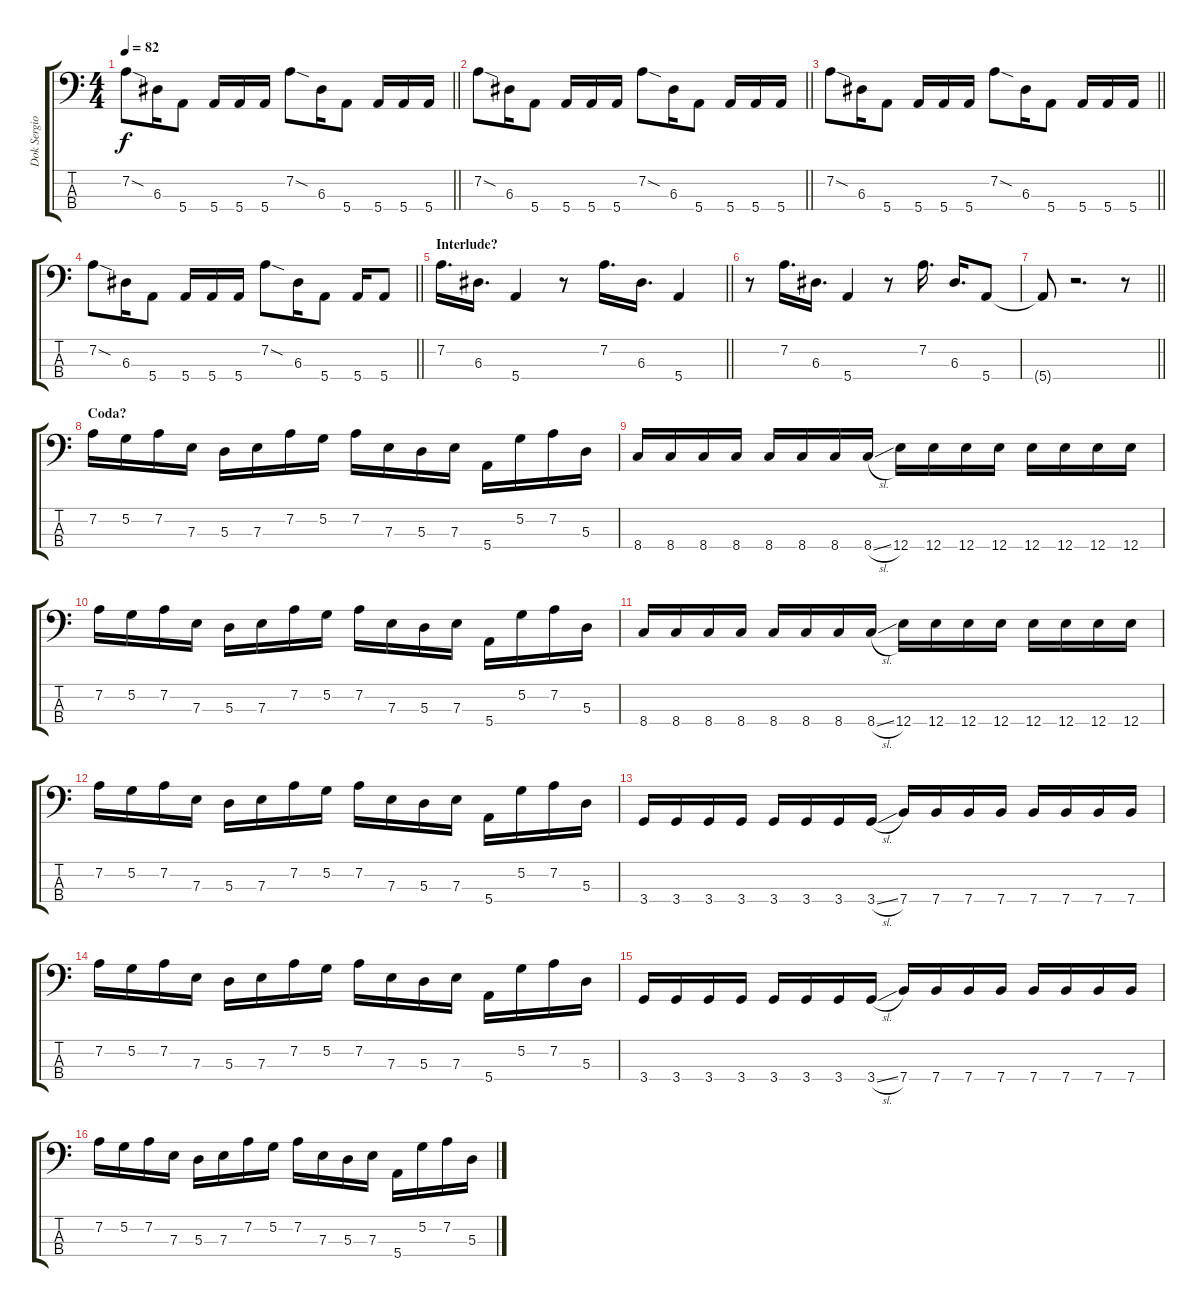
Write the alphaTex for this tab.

\track ("Dok Sergio(Bass)" "Dok Sergio") {instrument electricbassfinger}
\staff {score tabs}
\tuning (G2 D2 A1 E1) {hide}
\ts (4 4)
\section ("" "")
\tempo 82
\clef f4
\barLineRight lightlight
\ks c
7.2{sod}.8{dy f} 6.3.16 5.4.8 5.4.16 5.4.16 5.4.16 7.2{sod}.8 6.3.16 5.4.8 5.4.16 5.4.16 5.4.16 |
\barLineRight lightlight
7.2{sod}.8 6.3.16 5.4.8 5.4.16 5.4.16 5.4.16 7.2{sod}.8 6.3.16 5.4.8 5.4.16 5.4.16 5.4.16 |
\barLineRight lightlight
7.2{sod}.8 6.3.16 5.4.8 5.4.16 5.4.16 5.4.16 7.2{sod}.8 6.3.16 5.4.8 5.4.16 5.4.16 5.4.16 |
\barLineRight lightlight
7.2{sod}.8 6.3.16 5.4.8 5.4.16 5.4.16 5.4.16 7.2{sod}.8 6.3.16 5.4.8 5.4.16 5.4.8 |
\section ("" "Interlude?")
\barLineRight lightlight
7.2.16{d} 6.3.16{d} 5.4.4 r.8 7.2.16{d} 6.3.16{d} 5.4.4 |
r.8 7.2.16{d} 6.3.16{d} 5.4.4 r.8 7.2.16{d} 6.3.16{d} 5.4.8 |
\barLineRight lightlight
5.4{t}.8 r.2{d} r.8 |
\section ("" "Coda?")
7.2.16 5.2.16 7.2.16 7.3.16 5.3.16 7.3.16 7.2.16 5.2.16 7.2.16 7.3.16 5.3.16 7.3.16 5.4.16 5.2.16 7.2.16 5.3.16 |
8.4.16 8.4.16 8.4.16 8.4.16 8.4.16 8.4.16 8.4.16 8.4{sl}.16 12.4.16 12.4.16 12.4.16 12.4.16 12.4.16 12.4.16 12.4.16 12.4.16 |
7.2.16 5.2.16 7.2.16 7.3.16 5.3.16 7.3.16 7.2.16 5.2.16 7.2.16 7.3.16 5.3.16 7.3.16 5.4.16 5.2.16 7.2.16 5.3.16 |
8.4.16 8.4.16 8.4.16 8.4.16 8.4.16 8.4.16 8.4.16 8.4{sl}.16 12.4.16 12.4.16 12.4.16 12.4.16 12.4.16 12.4.16 12.4.16 12.4.16 |
7.2.16 5.2.16 7.2.16 7.3.16 5.3.16 7.3.16 7.2.16 5.2.16 7.2.16 7.3.16 5.3.16 7.3.16 5.4.16 5.2.16 7.2.16 5.3.16 |
3.4.16 3.4.16 3.4.16 3.4.16 3.4.16 3.4.16 3.4.16 3.4{sl}.16 7.4.16 7.4.16 7.4.16 7.4.16 7.4.16 7.4.16 7.4.16 7.4.16 |
7.2.16 5.2.16 7.2.16 7.3.16 5.3.16 7.3.16 7.2.16 5.2.16 7.2.16 7.3.16 5.3.16 7.3.16 5.4.16 5.2.16 7.2.16 5.3.16 |
3.4.16 3.4.16 3.4.16 3.4.16 3.4.16 3.4.16 3.4.16 3.4{sl}.16 7.4.16 7.4.16 7.4.16 7.4.16 7.4.16 7.4.16 7.4.16 7.4.16 |
7.2.16 5.2.16 7.2.16 7.3.16 5.3.16 7.3.16 7.2.16 5.2.16 7.2.16 7.3.16 5.3.16 7.3.16 5.4.16 5.2.16 7.2.16 5.3.16
